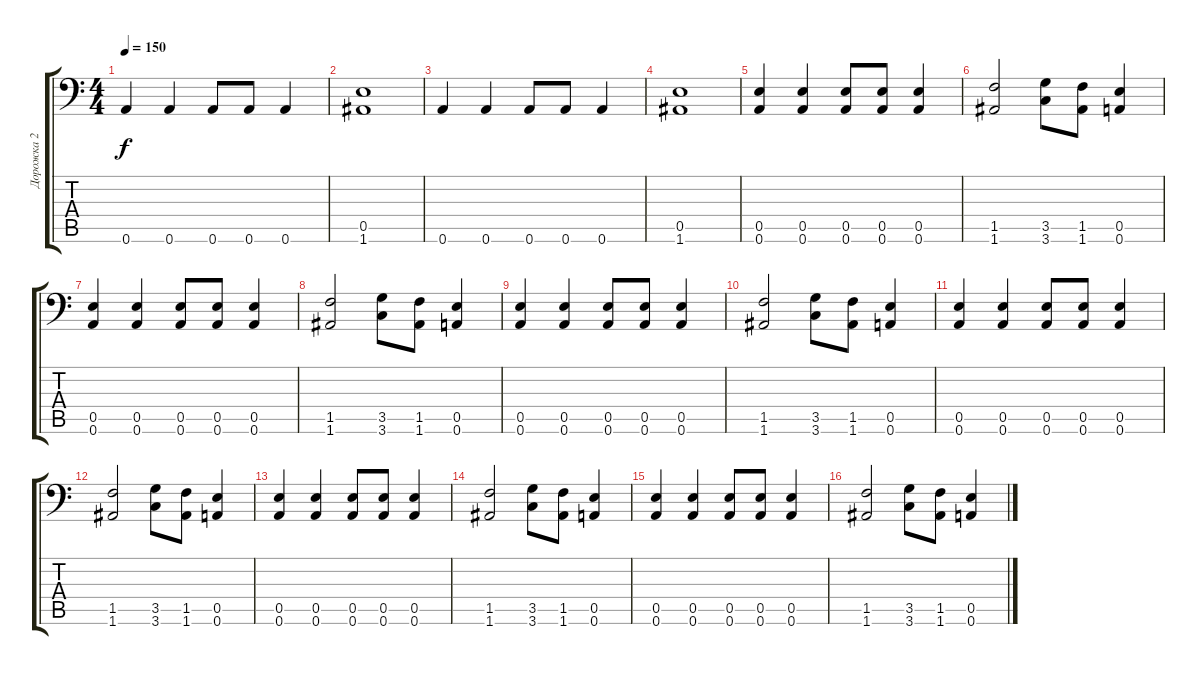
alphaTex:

\track ("Дорожка 2" "Дорожка 2") {instrument overdrivenguitar}
\staff {score tabs}
\tuning (B3 Gb3 D3 A2 E2 A1) {hide}
\ts (4 4)
\tempo 150
\clef f4
\ks c
0.6.4{dy f} 0.6.4 0.6.8 0.6.8 0.6.4 |
(0.5 1.6).1 |
0.6.4 0.6.4 0.6.8 0.6.8 0.6.4 |
(0.5 1.6).1 |
(0.5 0.6).4 (0.5 0.6).4 (0.5 0.6).8 (0.5 0.6).8 (0.5 0.6).4 |
(1.5 1.6).2 (3.5 3.6).8 (1.5 1.6).8 (0.5 0.6).4 |
(0.5 0.6).4 (0.5 0.6).4 (0.5 0.6).8 (0.5 0.6).8 (0.5 0.6).4 |
(1.5 1.6).2 (3.5 3.6).8 (1.5 1.6).8 (0.5 0.6).4 |
(0.5 0.6).4 (0.5 0.6).4 (0.5 0.6).8 (0.5 0.6).8 (0.5 0.6).4 |
(1.5 1.6).2 (3.5 3.6).8 (1.5 1.6).8 (0.5 0.6).4 |
(0.5 0.6).4 (0.5 0.6).4 (0.5 0.6).8 (0.5 0.6).8 (0.5 0.6).4 |
(1.5 1.6).2 (3.5 3.6).8 (1.5 1.6).8 (0.5 0.6).4 |
(0.5 0.6).4 (0.5 0.6).4 (0.5 0.6).8 (0.5 0.6).8 (0.5 0.6).4 |
(1.5 1.6).2 (3.5 3.6).8 (1.5 1.6).8 (0.5 0.6).4 |
(0.5 0.6).4 (0.5 0.6).4 (0.5 0.6).8 (0.5 0.6).8 (0.5 0.6).4 |
(1.5 1.6).2 (3.5 3.6).8 (1.5 1.6).8 (0.5 0.6).4
